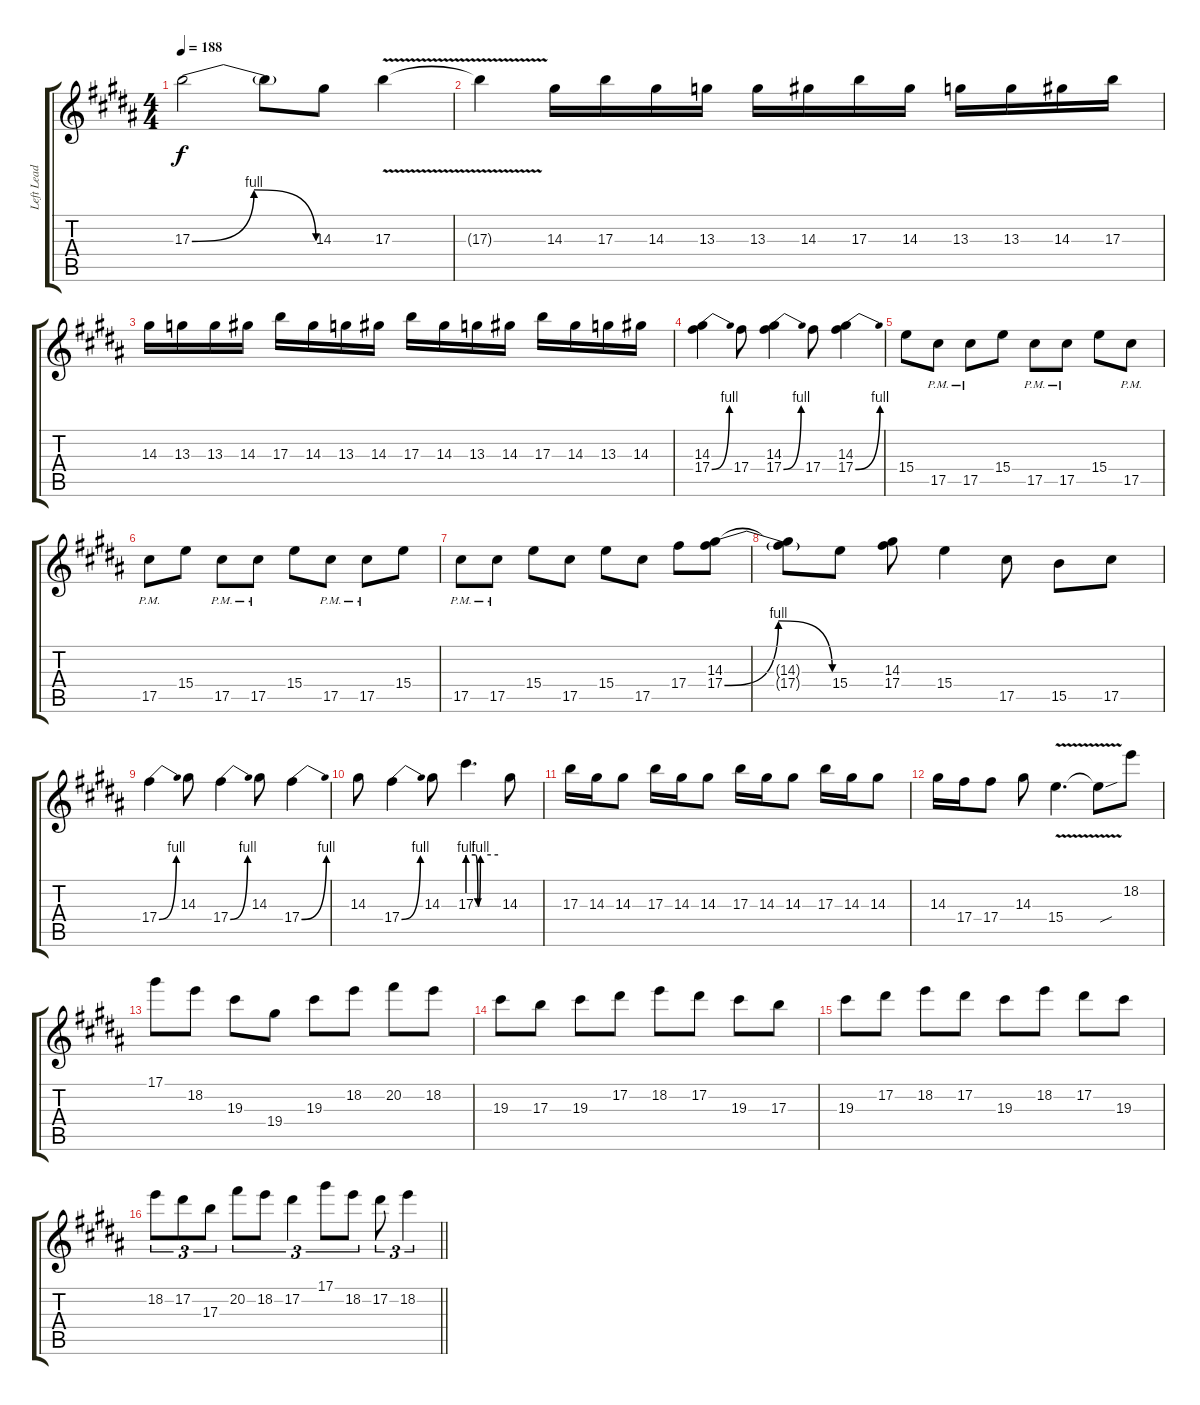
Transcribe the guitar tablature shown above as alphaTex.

\track ("Left Lead Guitar" "Left Lead ") {instrument distortionguitar}
\staff {score tabs}
\tuning (Eb4 Bb3 Gb3 Db3 Ab2 Db2) {hide}
\ts (4 4)
\tempo 188
\clef g2
\ks b
17.3{be (bendrelease 0 0 15 4 55 4 60 0)}.2{dy f} 17.3{t}.8 14.3.8 17.3{v}.4 |
17.3{t}.4 14.3.16 17.3.16 14.3.16 13.3.16 13.3.16 14.3.16 17.3.16 14.3.16 13.3.16 13.3.16 14.3.16 17.3.16 |
14.3.16 13.3.16 13.3.16 14.3.16 17.3.16 14.3.16 13.3.16 14.3.16 17.3.16 14.3.16 13.3.16 14.3.16 17.3.16 14.3.16 13.3.16 14.3.16 |
(14.3 17.4{be (bend 0 0 60 4)}).4 17.4.8 (14.3 17.4{be (bend 0 0 60 4)}).4 17.4.8 (14.3 17.4{be (bend 0 0 60 4)}).4 |
15.4.8 17.5{pm}.8 17.5{pm}.8 15.4.8 17.5{pm}.8 17.5{pm}.8 15.4.8 17.5{pm}.8 |
17.5{pm}.8 15.4.8 17.5{pm}.8 17.5{pm}.8 15.4.8 17.5{pm}.8 17.5{pm}.8 15.4.8 |
17.5{pm}.8 17.5{pm}.8 15.4.8 17.5.8 15.4.8 17.5.8 17.4.8 (14.3 17.4{be (bendrelease 0 0 15 4 30 4 60 0)}).8 |
(14.3{t} 17.4{t}).8 15.4.8 (14.3 17.4).8 15.4.4 17.5.8 15.5.8 17.5.8 |
17.4{be (bend 0 0 60 4)}.4 14.3.8 17.4{be (bend 0 0 60 4)}.4 14.3.8 17.4{be (bend 0 0 60 4)}.4 |
14.3.8 17.4{be (bend 0 0 60 4)}.4 14.3.8 17.3{be (custom 0 4 15 4 20 0 25 4 60 4)}.4{d} 14.3.8 |
17.3.16 14.3.16 14.3.8 17.3.16 14.3.16 14.3.8 17.3.16 14.3.16 14.3.8 17.3.16 14.3.16 14.3.8 |
14.3.16 17.4.16 17.4.8 14.3.8 15.4{v}.4{d} 15.4{sou t}.8 18.2.8 |
17.1.8 18.2.8 19.3.8 19.4.8 19.3.8 18.2.8 20.2.8 18.2.8 |
19.3.8 17.3.8 19.3.8 17.2.8 18.2.8 17.2.8 19.3.8 17.3.8 |
19.3.8 17.2.8 18.2.8 17.2.8 19.3.8 18.2.8 17.2.8 19.3.8 |
\barLineRight lightlight
18.2.8{tu (3 2)} 17.2.8{tu (3 2)} 17.3.8{tu (3 2)} 20.2.8{tu (3 2)} 18.2.8{tu (3 2)} 17.2.4{tu (3 2)} 17.1.8{tu (3 2)} 18.2.8{tu (3 2)} 17.2.8{tu (3 2)} 18.2.4{tu (3 2)}
